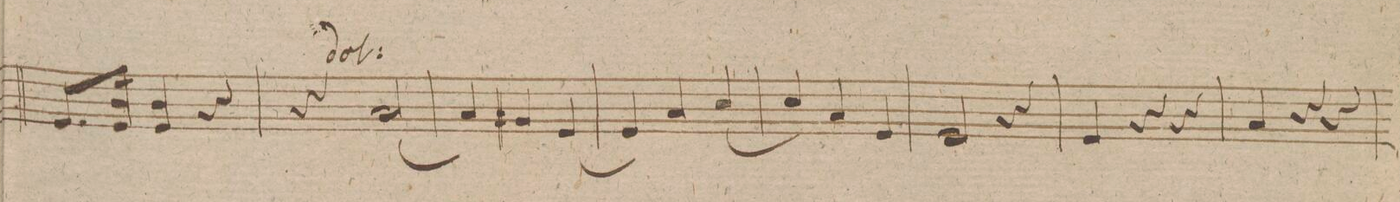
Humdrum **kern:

**kern	**dynam
*I"Viola	*
*clefC3	*
*k[f#c#g#d#]	*
*M3/4	*
8.F#L	.
16c#Jk 16F#	.
4c# 4F#	.
4r	.
=38	=38
4r	.
[2B	.
=39	=39
4B]	.
4A#X	.
[4F#/	.
=40	=40
4F#]	.
4B	.
[4d#/	.
=41	=41
4d#/]	.
4B	.
4F#	.
=42	=42
2F#	.
4r	.
=43	=43
4F#	.
4r	.
4r	.
=44	=44
4B	.
4r	.
4r	.
=45	=45
*-	*-
